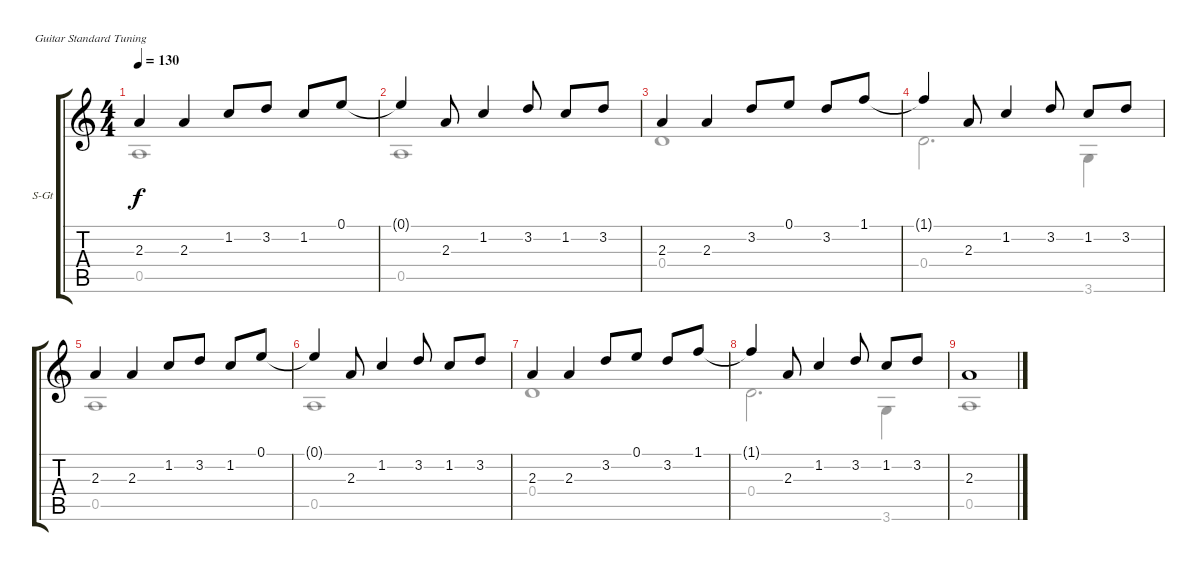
\defaultSystemsLayout 4
\bracketExtendMode groupsimilarinstruments
\firstSystemTrackNameOrientation horizontal
\otherSystemsTrackNameOrientation horizontal
\track ("Steel Guitar" "S-Gt") {instrument acousticguitarsteel}
\staff {score tabs}
\tuning (E4 B3 G3 D3 A2 E2)
\voice
\ts (4 4)
\tempo 130
\clef g2
\ks aminor
2.3.4{dy f} 2.3.4 1.2.8 3.2.8 1.2.8 0.1.8 |
0.1{t}.4 2.3.8 1.2.4 3.2.8 1.2.8 3.2.8 |
2.3.4 2.3.4 3.2.8 0.1.8 3.2.8 1.1.8 |
1.1{t}.4 2.3.8 1.2.4 3.2.8 1.2.8 3.2.8 |
2.3.4 2.3.4 1.2.8 3.2.8 1.2.8 0.1.8 |
0.1{t}.4 2.3.8 1.2.4 3.2.8 1.2.8 3.2.8 |
2.3.4 2.3.4 3.2.8 0.1.8 3.2.8 1.1.8 |
\scale
0.565266 1.1{t}.4 2.3.8 1.2.4 3.2.8 1.2.8 3.2.8 |
\scale
0.413271 2.3.1
\voice
\clef g2
\ottava regular
\simile none
\ks aminor
0.5.1{dy f} |
0.5.1 |
0.4.1 |
0.4.2{d} 3.6.4 |
0.5.1 |
0.5.1 |
0.4.1 |
\scale
0.565266 0.4.2{d} 3.6.4 |
\scale
0.413271 0.5.1
